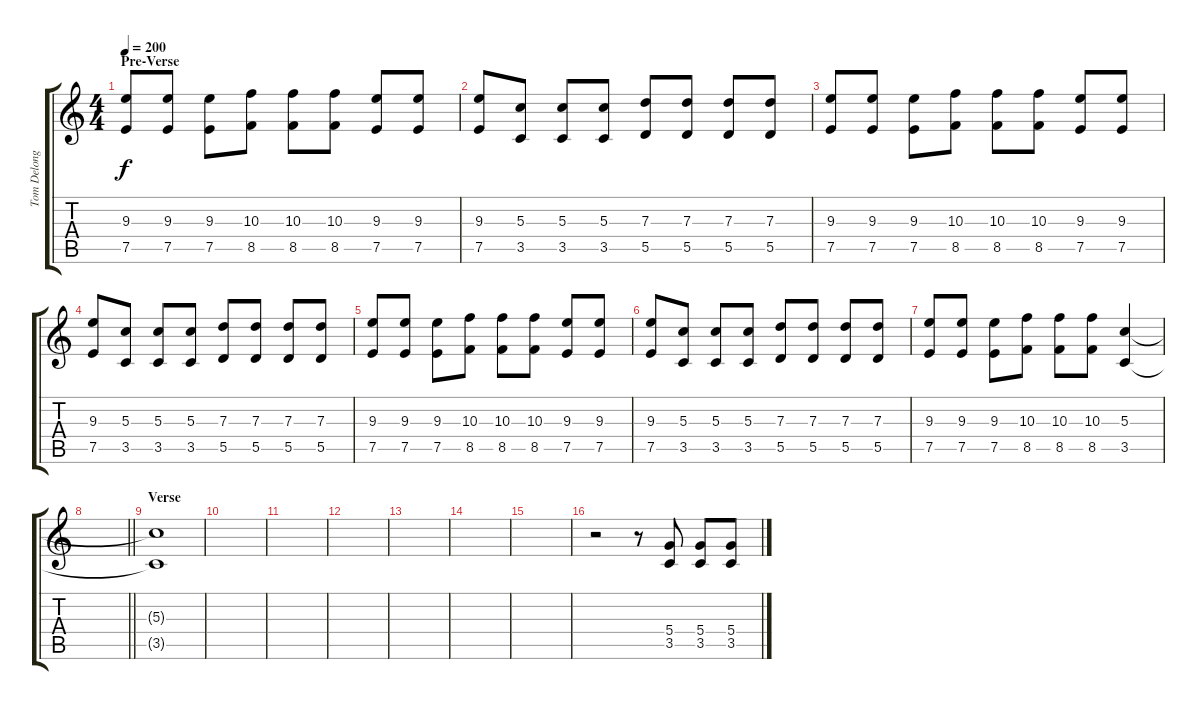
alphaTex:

\track ("Tom Delonge (Distortion)" "Tom Delong") {instrument overdrivenguitar}
\staff {score tabs}
\tuning (E4 B3 G3 D3 A2 E2) {hide}
\ts (4 4)
\section ("" "Pre-Verse")
\tempo 200
\clef g2
\ks c
(9.3 7.5).8{dy f} (9.3 7.5).8 (9.3 7.5).8 (10.3 8.5).8 (10.3 8.5).8 (10.3 8.5).8 (9.3 7.5).8 (9.3 7.5).8 |
(9.3 7.5).8 (5.3 3.5).8 (5.3 3.5).8 (5.3 3.5).8 (7.3 5.5).8 (7.3 5.5).8 (7.3 5.5).8 (7.3 5.5).8 |
(9.3 7.5).8 (9.3 7.5).8 (9.3 7.5).8 (10.3 8.5).8 (10.3 8.5).8 (10.3 8.5).8 (9.3 7.5).8 (9.3 7.5).8 |
(9.3 7.5).8 (5.3 3.5).8 (5.3 3.5).8 (5.3 3.5).8 (7.3 5.5).8 (7.3 5.5).8 (7.3 5.5).8 (7.3 5.5).8 |
(9.3 7.5).8 (9.3 7.5).8 (9.3 7.5).8 (10.3 8.5).8 (10.3 8.5).8 (10.3 8.5).8 (9.3 7.5).8 (9.3 7.5).8 |
(9.3 7.5).8 (5.3 3.5).8 (5.3 3.5).8 (5.3 3.5).8 (7.3 5.5).8 (7.3 5.5).8 (7.3 5.5).8 (7.3 5.5).8 |
(9.3 7.5).8 (9.3 7.5).8 (9.3 7.5).8 (10.3 8.5).8 (10.3 8.5).8 (10.3 8.5).8 (5.3 3.5).4 |
\barLineRight lightlight
|
\section ("" "Verse")
(5.3{t} 3.5{t}).1 |
|
|
|
|
|
|
r.2 r.8 (5.4 3.5).8 (5.4 3.5).8 (5.4 3.5).8
